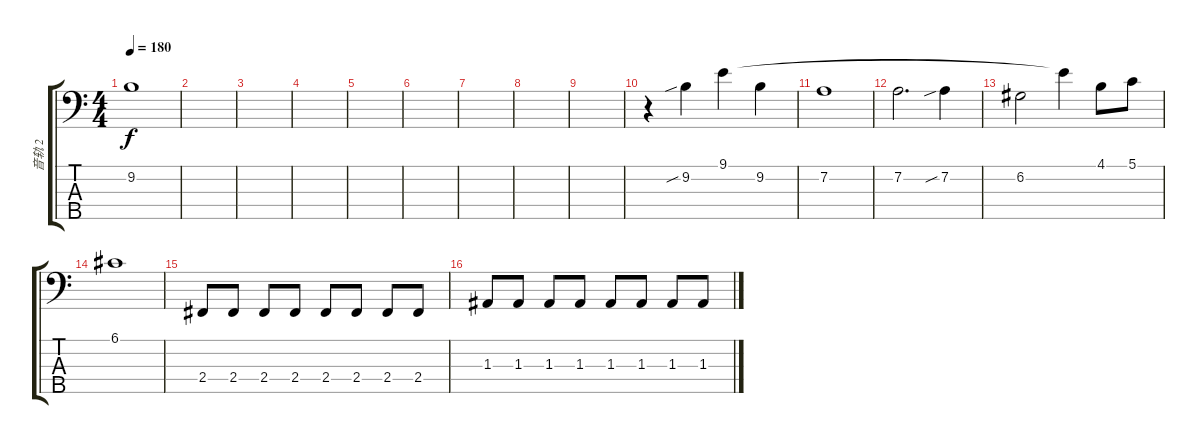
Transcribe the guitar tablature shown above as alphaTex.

\track ("音轨 2" "音轨 2") {instrument electricbassfinger}
\staff {score tabs}
\tuning (G2 D2 A1 E1 B0) {hide}
\ts (4 4)
\tempo 180
\clef f4
\ks c
9.2.1{dy f} |
|
|
|
|
|
|
|
|
r.4 9.2{sib}.4 9.1.4 9.2.4 |
7.2.1 |
7.2.2{d} 7.2{sib}.4 |
6.2.2 9.1{t}.4 4.1.8 5.1.8 |
6.1.1 |
2.4.8 2.4.8 2.4.8 2.4.8 2.4.8 2.4.8 2.4.8 2.4.8 |
1.3.8 1.3.8 1.3.8 1.3.8 1.3.8 1.3.8 1.3.8 1.3.8
